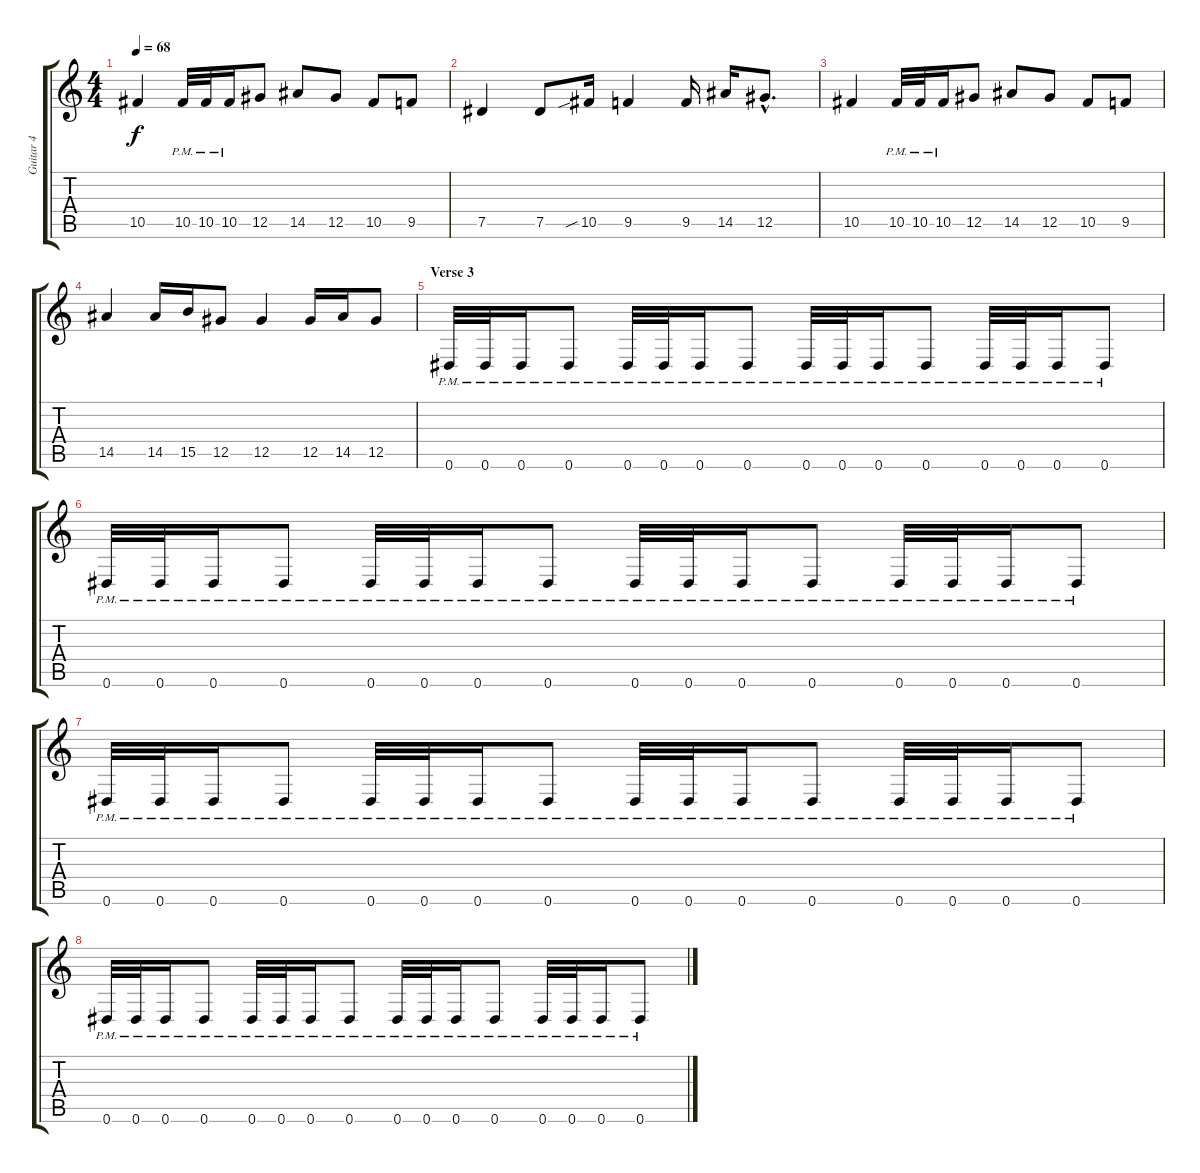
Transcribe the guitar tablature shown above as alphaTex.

\track ("Guitar 4" "Guitar 4") {instrument distortionguitar}
\staff {score tabs}
\tuning (Eb4 Bb3 Gb3 Db3 Ab2 Eb2) {hide}
\ts (4 4)
\tempo 68
\clef g2
\ks c
10.5.4{dy f} 10.5{pm}.32 10.5{pm}.32 10.5{pm}.16 12.5.8 14.5.8 12.5.8 10.5.8 9.5.8 |
7.5.4 7.5.8 10.5{sib}.16 9.5.4 9.5.16 14.5.16 12.5{hac}.8{d} |
10.5.4 10.5{pm}.32 10.5{pm}.32 10.5{pm}.16 12.5.8 14.5.8 12.5.8 10.5.8 9.5.8 |
14.5.4 14.5.16 15.5.16 12.5.8 12.5.4 12.5.16 14.5.16 12.5.8 |
\section ("" "Verse 3")
0.6{pm}.32{volume 13 balance 8} 0.6{pm}.32 0.6{pm}.16 0.6{pm}.8 0.6{pm}.32 0.6{pm}.32 0.6{pm}.16 0.6{pm}.8 0.6{pm}.32 0.6{pm}.32 0.6{pm}.16 0.6{pm}.8 0.6{pm}.32 0.6{pm}.32 0.6{pm}.16 0.6{pm}.8 |
0.6{pm}.32 0.6{pm}.32 0.6{pm}.16 0.6{pm}.8 0.6{pm}.32 0.6{pm}.32 0.6{pm}.16 0.6{pm}.8 0.6{pm}.32 0.6{pm}.32 0.6{pm}.16 0.6{pm}.8 0.6{pm}.32 0.6{pm}.32 0.6{pm}.16 0.6{pm}.8 |
0.6{pm}.32 0.6{pm}.32 0.6{pm}.16 0.6{pm}.8 0.6{pm}.32 0.6{pm}.32 0.6{pm}.16 0.6{pm}.8 0.6{pm}.32 0.6{pm}.32 0.6{pm}.16 0.6{pm}.8 0.6{pm}.32 0.6{pm}.32 0.6{pm}.16 0.6{pm}.8 |
0.6{pm}.32 0.6{pm}.32 0.6{pm}.16 0.6{pm}.8 0.6{pm}.32 0.6{pm}.32 0.6{pm}.16 0.6{pm}.8 0.6{pm}.32 0.6{pm}.32 0.6{pm}.16 0.6{pm}.8 0.6{pm}.32 0.6{pm}.32 0.6{pm}.16 0.6{pm}.8
